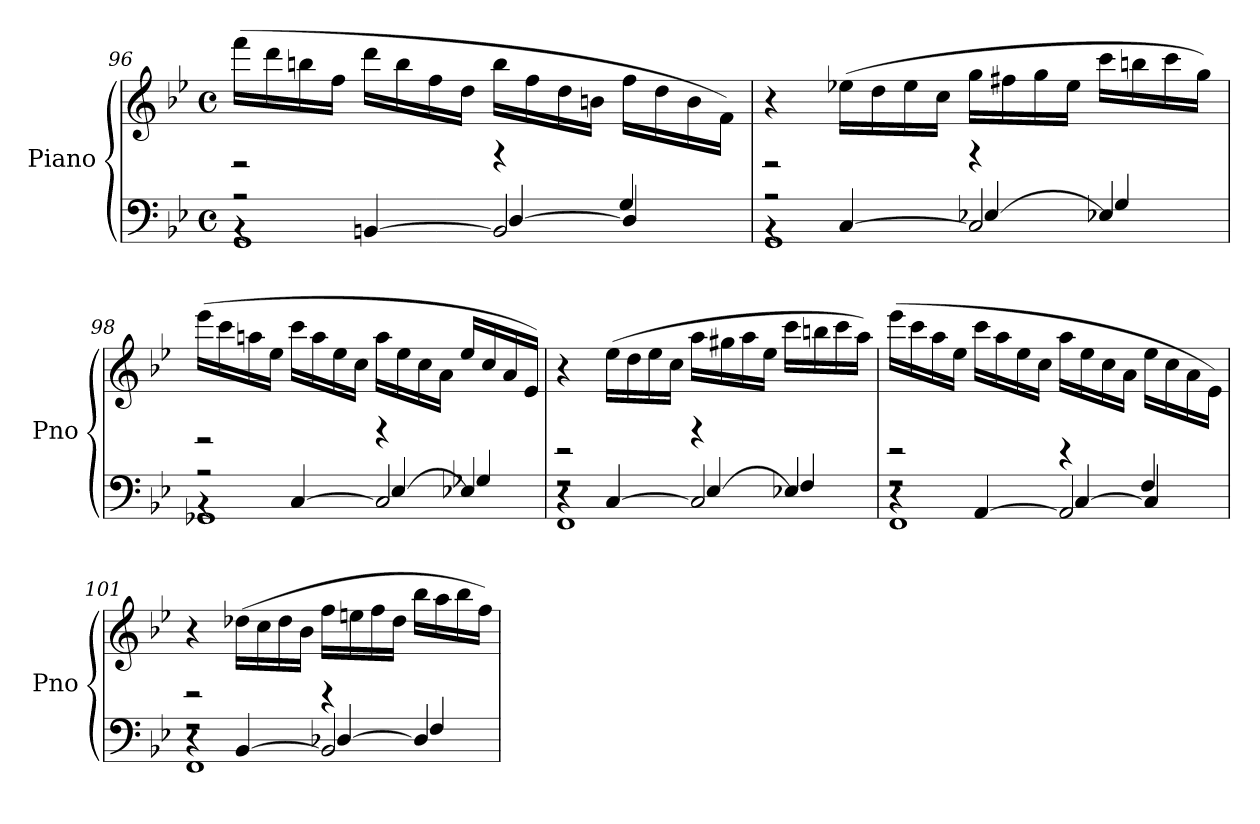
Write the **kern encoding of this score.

**kern	**kern
*part1	*part1
*staff2	*staff1
*I"Piano	*
*I'Pno	*
*clefF4	*clefG2
*k[b-e-]	*k[b-e-]
*M4/4	*M4/4
*met(c)	*met(c)
=96	=96
*^	*
*	*^	*
*	*	*^	*
4rBB	1GG	2rA	2rg	(>16fff\LL
.	.	.	.	16ddd\
.	.	.	.	16bbn\
.	.	.	.	16ff\JJ
[4BBn/	.	.	.	16ddd\LL
.	.	.	.	16bb\
.	.	.	.	16ff\
.	.	.	.	16dd\JJ
2BB/]	.	[4D/	4rb	16bb\LL
.	.	.	.	16ff\
.	.	.	.	16dd\
.	.	.	.	16bn\JJ
.	.	4D/]	4G/	16ff\LL
.	.	.	.	16dd\
.	.	.	.	16b\
.	.	.	.	16f\JJ)
!!LO:LB:g=z
=97	=97	=97	=97	=97
4rBB	1GG	2rA	2rg	4r
[4C/	.	.	.	(>16ee-X\LL
.	.	.	.	16dd\
.	.	.	.	16ee-\
.	.	.	.	16cc\JJ
2C/]	.	[4E-X/	4rb	16gg\LL
.	.	.	.	16ff#X\
.	.	.	.	16gg\
.	.	.	.	16ee-\JJ
.	.	4E-X/]	4G/	16ccc\LL
.	.	.	.	16bbn\
.	.	.	.	16ccc\
.	.	.	.	16gg\JJ)
!!LO:PB:g=z
=98	=98	=98	=98	=98
4rBB	1GG-X	2rA	2rg	(>16eee-\LL
.	.	.	.	16ccc\
.	.	.	.	16aan\
.	.	.	.	16ee-\JJ
[4C/	.	.	.	16ccc\LL
.	.	.	.	16aa\
.	.	.	.	16ee-\
.	.	.	.	16cc\JJ
2C/]	.	[4E-/	4rb	16aa\LL
.	.	.	.	16ee-\
.	.	.	.	16cc\
.	.	.	.	16a\JJ
.	.	4E-X/]	4G-X/	16ee-/LL
.	.	.	.	16cc/
.	.	.	.	16a/
.	.	.	.	16e-/JJ)
=99	=99	=99	=99	=99
4r	1FF	2rF	2re	4r
[4C/	.	.	.	(>16ee-\LL
.	.	.	.	16dd\
.	.	.	.	16ee-\
.	.	.	.	16cc\JJ
2C/]	.	[4E-/	4rb	16aa\LL
.	.	.	.	16gg#X\
.	.	.	.	16aa\
.	.	.	.	16ee-\JJ
.	.	4E-X/]	4F/	16ccc\LL
.	.	.	.	16bbn\
.	.	.	.	16ccc\
.	.	.	.	16aa\JJ)
!!LO:LB:g=z
=100	=100	=100	=100	=100
4r	1FF	2rF	2re	(>16eee-\LL
.	.	.	.	16ccc\
.	.	.	.	16aa\
.	.	.	.	16ee-\JJ
[4AA/	.	.	.	16ccc\LL
.	.	.	.	16aa\
.	.	.	.	16ee-\
.	.	.	.	16cc\JJ
2AA/]	.	[4C/	4re	16aa\LL
.	.	.	.	16ee-\
.	.	.	.	16cc\
.	.	.	.	16a\JJ
.	.	4C/]	4F/	16ee-\LL
.	.	.	.	16cc\
.	.	.	.	16a\
.	.	.	.	16e-\JJ)
!!LO:PB:g=z
=101	=101	=101	=101	=101
4r	1FF	2rF	2re	4r
[4BB-/	.	.	.	(>16dd-X\LL
.	.	.	.	16cc\
.	.	.	.	16dd-\
.	.	.	.	16b-\JJ
2BB-/]	.	[4D-X/	4re	16ff\LL
.	.	.	.	16een\
.	.	.	.	16ff\
.	.	.	.	16dd-\JJ
.	.	4D-/]	4F/	16bb-\LL
.	.	.	.	16aa\
.	.	.	.	16bb-\
.	.	.	.	16ff\JJ)
*v	*v	*v	*v	*
=	=
*-	*-
